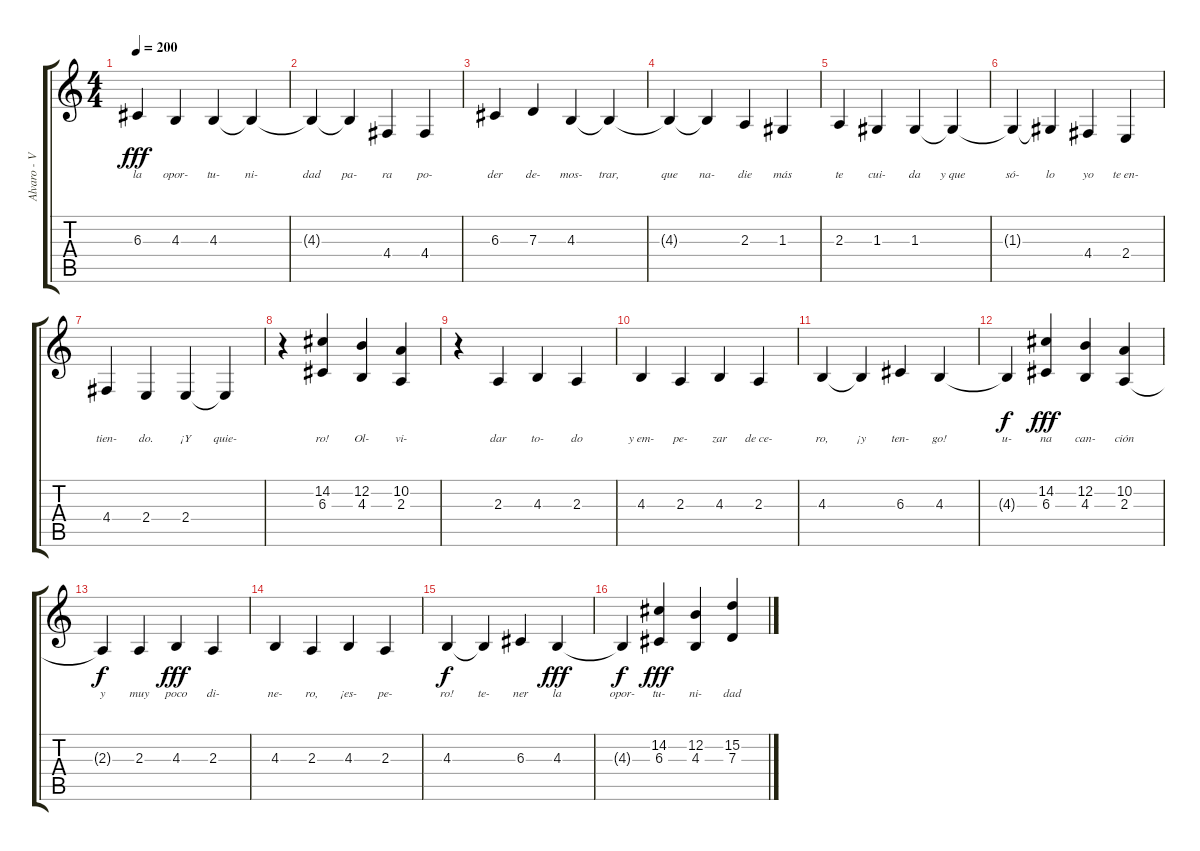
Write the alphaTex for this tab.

\track ("Alvaro - Voz" "Alvaro - V") {instrument lead6voice}
\staff {score tabs}
\tuning (E4 B3 G3 D3 A2 E2) {hide}
\ts (4 4)
\tempo 200
\clef g2
\ks c
6.3.4{lyrics (0 "la") lyrics (1 "") lyrics (2 "") lyrics (3 "") lyrics (4 "") dy fff} 4.3.4{lyrics (0 "opor-") lyrics (1 "") lyrics (2 "") lyrics (3 "") lyrics (4 "")} 4.3.4{lyrics (0 "tu-") lyrics (1 "") lyrics (2 "") lyrics (3 "") lyrics (4 "")} 4.3{t}.4{lyrics (0 "ni-") lyrics (1 "") lyrics (2 "") lyrics (3 "") lyrics (4 "")} |
4.3{t}.4{lyrics (0 "dad") lyrics (1 "") lyrics (2 "") lyrics (3 "") lyrics (4 "")} 4.3{t}.4{lyrics (0 "pa-") lyrics (1 "") lyrics (2 "") lyrics (3 "") lyrics (4 "")} 4.4.4{lyrics (0 "ra") lyrics (1 "") lyrics (2 "") lyrics (3 "") lyrics (4 "")} 4.4.4{lyrics (0 "po-") lyrics (1 "") lyrics (2 "") lyrics (3 "") lyrics (4 "")} |
6.3.4{lyrics (0 "der") lyrics (1 "") lyrics (2 "") lyrics (3 "") lyrics (4 "")} 7.3.4{lyrics (0 "de-") lyrics (1 "") lyrics (2 "") lyrics (3 "") lyrics (4 "")} 4.3.4{lyrics (0 "mos-") lyrics (1 "") lyrics (2 "") lyrics (3 "") lyrics (4 "")} 4.3{t}.4{lyrics (0 "trar,") lyrics (1 "") lyrics (2 "") lyrics (3 "") lyrics (4 "")} |
4.3{t}.4{lyrics (0 "que") lyrics (1 "") lyrics (2 "") lyrics (3 "") lyrics (4 "")} 4.3{t}.4{lyrics (0 "na-") lyrics (1 "") lyrics (2 "") lyrics (3 "") lyrics (4 "")} 2.3.4{lyrics (0 "die") lyrics (1 "") lyrics (2 "") lyrics (3 "") lyrics (4 "")} 1.3.4{lyrics (0 "más") lyrics (1 "") lyrics (2 "") lyrics (3 "") lyrics (4 "")} |
2.3.4{lyrics (0 "te") lyrics (1 "") lyrics (2 "") lyrics (3 "") lyrics (4 "")} 1.3.4{lyrics (0 "cui-") lyrics (1 "") lyrics (2 "") lyrics (3 "") lyrics (4 "")} 1.3.4{lyrics (0 "da") lyrics (1 "") lyrics (2 "") lyrics (3 "") lyrics (4 "")} 1.3{t}.4{lyrics (0 "y que") lyrics (1 "") lyrics (2 "") lyrics (3 "") lyrics (4 "")} |
1.3{t}.4{lyrics (0 "só-") lyrics (1 "") lyrics (2 "") lyrics (3 "") lyrics (4 "")} 1.3{t}.4{lyrics (0 "lo") lyrics (1 "") lyrics (2 "") lyrics (3 "") lyrics (4 "")} 4.4.4{lyrics (0 "yo") lyrics (1 "") lyrics (2 "") lyrics (3 "") lyrics (4 "")} 2.4.4{lyrics (0 "te en-") lyrics (1 "") lyrics (2 "") lyrics (3 "") lyrics (4 "")} |
4.4.4{lyrics (0 "tien-") lyrics (1 "") lyrics (2 "") lyrics (3 "") lyrics (4 "")} 2.4.4{lyrics (0 "do.") lyrics (1 "") lyrics (2 "") lyrics (3 "") lyrics (4 "")} 2.4.4{lyrics (0 "¡Y") lyrics (1 "") lyrics (2 "") lyrics (3 "") lyrics (4 "")} 2.4{t}.4{lyrics (0 "quie-") lyrics (1 "") lyrics (2 "") lyrics (3 "") lyrics (4 "")} |
r.4 (14.2 6.3).4{lyrics (0 "ro!") lyrics (1 "") lyrics (2 "") lyrics (3 "") lyrics (4 "")} (12.2 4.3).4{lyrics (0 "Ol-") lyrics (1 "") lyrics (2 "") lyrics (3 "") lyrics (4 "")} (10.2 2.3).4{lyrics (0 "vi-") lyrics (1 "") lyrics (2 "") lyrics (3 "") lyrics (4 "")} |
r.4 2.3.4{lyrics (0 "dar") lyrics (1 "") lyrics (2 "") lyrics (3 "") lyrics (4 "")} 4.3.4{lyrics (0 "to-") lyrics (1 "") lyrics (2 "") lyrics (3 "") lyrics (4 "")} 2.3.4{lyrics (0 "do") lyrics (1 "") lyrics (2 "") lyrics (3 "") lyrics (4 "")} |
4.3.4{lyrics (0 "y em-") lyrics (1 "") lyrics (2 "") lyrics (3 "") lyrics (4 "")} 2.3.4{lyrics (0 "pe-") lyrics (1 "") lyrics (2 "") lyrics (3 "") lyrics (4 "")} 4.3.4{lyrics (0 "zar") lyrics (1 "") lyrics (2 "") lyrics (3 "") lyrics (4 "")} 2.3.4{lyrics (0 "de ce-") lyrics (1 "") lyrics (2 "") lyrics (3 "") lyrics (4 "")} |
4.3.4{lyrics (0 "ro,") lyrics (1 "") lyrics (2 "") lyrics (3 "") lyrics (4 "")} 4.3{t}.4{lyrics (0 "¡y") lyrics (1 "") lyrics (2 "") lyrics (3 "") lyrics (4 "")} 6.3.4{lyrics (0 "ten-") lyrics (1 "") lyrics (2 "") lyrics (3 "") lyrics (4 "")} 4.3.4{lyrics (0 "go!") lyrics (1 "") lyrics (2 "") lyrics (3 "") lyrics (4 "")} |
4.3{t}.4{lyrics (0 "u-") lyrics (1 "") lyrics (2 "") lyrics (3 "") lyrics (4 "") dy f} (14.2 6.3).4{lyrics (0 "na") lyrics (1 "") lyrics (2 "") lyrics (3 "") lyrics (4 "") dy fff} (12.2 4.3).4{lyrics (0 "can-") lyrics (1 "") lyrics (2 "") lyrics (3 "") lyrics (4 "")} (10.2 2.3).4{lyrics (0 "ción") lyrics (1 "") lyrics (2 "") lyrics (3 "") lyrics (4 "")} |
2.3{t}.4{lyrics (0 "y") lyrics (1 "") lyrics (2 "") lyrics (3 "") lyrics (4 "") dy f} 2.3.4{lyrics (0 "muy") lyrics (1 "") lyrics (2 "") lyrics (3 "") lyrics (4 "")} 4.3.4{lyrics (0 "poco") lyrics (1 "") lyrics (2 "") lyrics (3 "") lyrics (4 "") dy fff} 2.3.4{lyrics (0 "di-") lyrics (1 "") lyrics (2 "") lyrics (3 "") lyrics (4 "")} |
4.3.4{lyrics (0 "ne-") lyrics (1 "") lyrics (2 "") lyrics (3 "") lyrics (4 "")} 2.3.4{lyrics (0 "ro,") lyrics (1 "") lyrics (2 "") lyrics (3 "") lyrics (4 "")} 4.3.4{lyrics (0 "¡es-") lyrics (1 "") lyrics (2 "") lyrics (3 "") lyrics (4 "")} 2.3.4{lyrics (0 "pe-") lyrics (1 "") lyrics (2 "") lyrics (3 "") lyrics (4 "")} |
4.3.4{lyrics (0 "ro!") lyrics (1 "") lyrics (2 "") lyrics (3 "") lyrics (4 "") dy f} 4.3{t}.4{lyrics (0 "te-") lyrics (1 "") lyrics (2 "") lyrics (3 "") lyrics (4 "")} 6.3.4{lyrics (0 "ner") lyrics (1 "") lyrics (2 "") lyrics (3 "") lyrics (4 "")} 4.3.4{lyrics (0 "la") lyrics (1 "") lyrics (2 "") lyrics (3 "") lyrics (4 "") dy fff} |
4.3{t}.4{lyrics (0 "opor-") lyrics (1 "") lyrics (2 "") lyrics (3 "") lyrics (4 "") dy f} (14.2 6.3).4{lyrics (0 "tu-") lyrics (1 "") lyrics (2 "") lyrics (3 "") lyrics (4 "") dy fff} (12.2 4.3).4{lyrics (0 "ni-") lyrics (1 "") lyrics (2 "") lyrics (3 "") lyrics (4 "")} (15.2 7.3).4{lyrics (0 "dad") lyrics (1 "") lyrics (2 "") lyrics (3 "") lyrics (4 "")}
